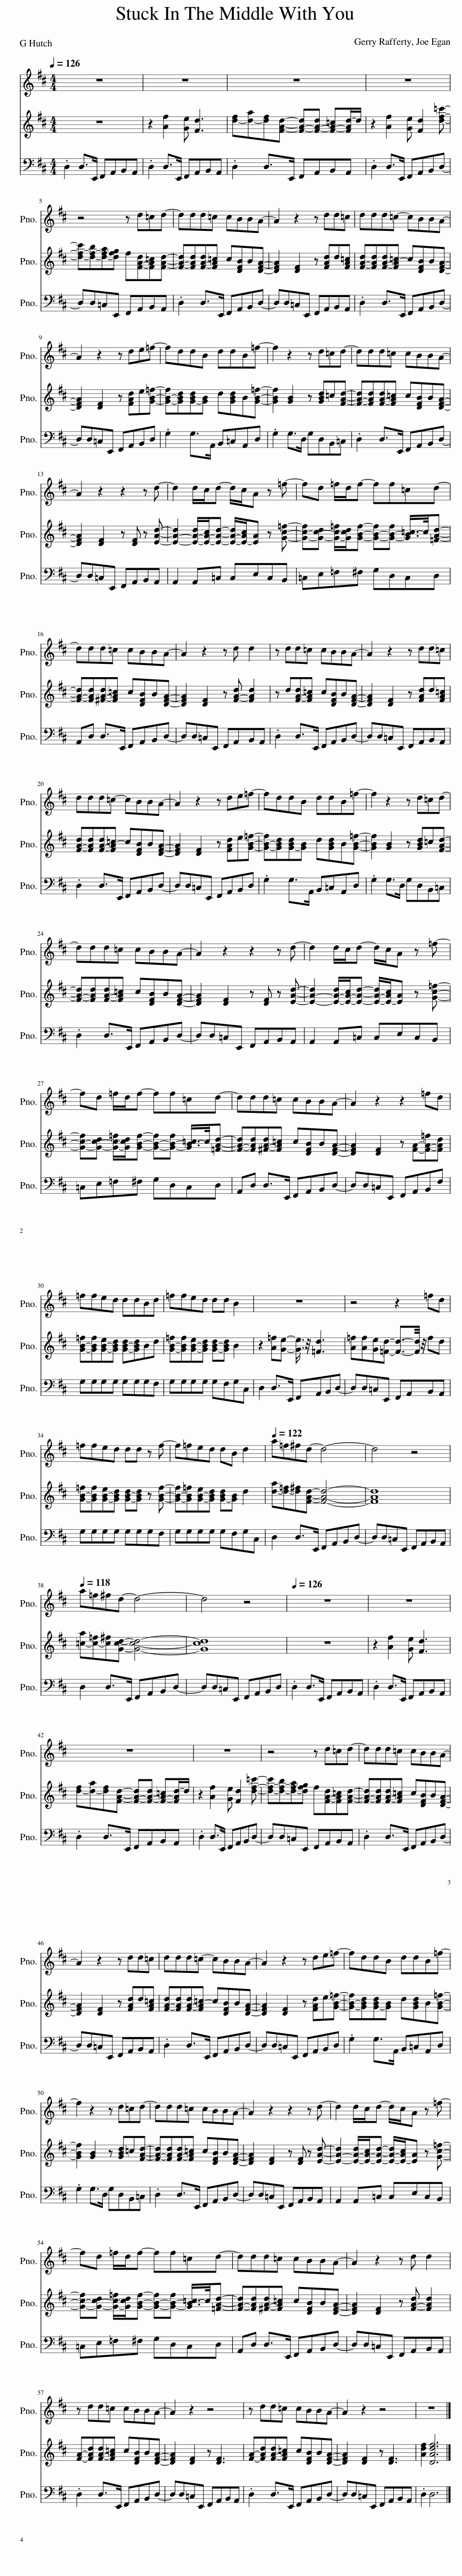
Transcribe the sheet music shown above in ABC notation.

X:1
%%score 1 2 3
L:1/8
Q:1/4=126
M:4/4
I:linebreak $
K:D
V:1 treble
V:2 treble
V:3 bass
V:1
 z8 | z8 | z8 | z8 |$ z4 z d=cd- | %5
 ddd=c cBBA- | A2 z2 z dd=c | ddd=c- cBBA- |$ A2 z2 z de=f- | fddB ddB=f- | %10
 f2 z2 z d=cd- | ddd=c cBBA- |$ A2 z2 z2 z d- | d2 d/c/d- d/c/A z =f- | fd =f/d/f- ff=cd- |$ %15
 ddd=c cBBA- | A2 z2 z d d2 | z dd=c cBBA- | A2 z2 z dd=c |$ ddd=c- cBBA- | %20
 A2 z2 z de=f- | fddB ddB=f- | f2 z2 z d=cd- |$ ddd=c cBBA- | A2 z2 z2 z d- | %25
 d2 d/c/d- d/c/A z =f- |$ fd =f/d/f- ff=cd- | ddd=c cBBA- | A2 z2 z2 =fd |$ =ffed ddBd | %30
 =ffed dd B2 | z8 | z4 z2 =fd |$ =ffed dd z f- | f=fed dB d2 | %35
[Q:1/4=122] a=f^fd- d4- | d4 z4 |$[Q:1/4=118] a=f^fd- d4- | d4 z4 |[Q:1/4=126] z8 | %40
 z8 |$ z8 | z8 | z4 z d=cd- | ddd=c cBBA- |$ %45
 A2 z2 z dd=c | ddd=c- cBBA- | A2 z2 z de=f- | fddB ddB=f- |$ f2 z2 z d=cd- | %50
 ddd=c cBBA- | A2 z2 z2 z d- | d2 d/c/d- d/c/A z =f- |$ fd =f/d/f- ff=cd- | ddd=c cBBA- | %55
 A2 z2 z d d2 |$ z dd=c cBBA- | A2 z2 z4 | z dd=c cBBA- | A2 z2 z4 | %60
 z8 |] %61
V:2
 z8 | z2 [Af]2 [Ge] [Fd]3 | [d-f][d-a][df][FAd]- [F-A-d][F-A-d] [F-A-=c][FAd-]/d/ | z2 [Af]2 [Ge] [Fd]2 [df=c']- |$ [d-f-c'][d-f-b][d-f-a][dfg] f[F-A-d][FA=c][FAd]- | %5
 [F-A-d][FAd][F-A-d][FA=c] c[DFB]B[DFA]- | [DFA]2 [DF]2 z [FAd]d[FA=c] | [F-A-d][FAd][F-A-d][FA=c-] c[DFB]B[DFA]- |$ [DFA]2 [DF]2 z [FAd]e[GB=f]- | [G-B-f][GBd][G-Bd][GB] d[GBd]B[GB=f]- | %10
 [GBf]2 [GB]2 z [GBd]=c[FAd]- | [F-A-d][FAd][F-A-d][FA=c] c[DFB]B[DFA]- |$ [DFA]2 [DF]2 z [DF] z [EAd]- | [E-A-d]2 [E-A-d]/[E-A-c]/[EAd]- [E-A-d]/[E-Ac]/[EA] z [Gc=f]- | [G-c-f][G-c-d] [G-c-=f]/[Gcd]/[GBf]- [G-B-f][G-B-f] [GB=c-]/>c/[=FAd]- |$ %15
 [F-A-d][FAd][^F-A-d][FA=c] c[DFB]B[DFA]- | [DFA]2 [DF]2 z [F-A-d] [FAd]2 | z d[F-A-d][FA=c] c[DFB]B[DFA]- | [DFA]2 [DF]2 z [FAd]d[FA=c] |$ [F-A-d][FAd][F-A-d][FA=c-] c[DFB]B[DFA]- | %20
 [DFA]2 [DF]2 z [FAd]e[GB=f]- | [G-B-f][GBd][G-Bd][GB] d[GBd]B[GB=f]- | [GBf]2 [GB]2 z [GBd]=c[FAd]- |$ [F-A-d][FAd][F-A-d][FA=c] c[DFB]B[DFA]- | [DFA]2 [DF]2 z [DF] z [EAd]- | %25
 [E-A-d]2 [E-A-d]/[E-A-c]/[EAd]- [E-A-d]/[E-Ac]/[EA] z [Gc=f]- |$ [G-c-f][G-c-d] [G-c-=f]/[Gcd]/[GBf]- [G-B-f][G-B-f] [GB=c-]/>c/[=FAd]- | [F-A-d][FAd][^F-A-d][FA=c] c[DFB]B[DFA]- | [DFA]2 [DF]2 z [FA]-[F-A-=f][FAd] |$ [G-B-=f][GBf][G-B-e][GBd] [G-B-d][GBd]Bd | %30
 [G-B-=f][GBf][G-B-e][GBd] [G-B-d][GBd] B2 | z2 [A=f][Ge]- [Ge]3/4 z/4 [=Fd]3 | [A=f][Af][Ge][=Fd]- [Fd]3/2-[Fd]/4 z/4 fd |$ [G-B-=f][GBf][G-B-e][GBd] [G-B-d][GBd] z [GBf]- | [G-B-f][GB=f][G-B-e][GBd] [G-Bd][GB] d2 | %35
 [d-a][d-=f][d^f][FAd]- [FAd]4- | [FAd]8 |$ [=c-a][c-=f][c^f][Gcd]- [Gcd]4- | [Gcd]8 | z8 | %40
 z2 [Af]2 [Ge] [Fd]3 |$ [d-f][d-a][df][FAd]- [F-A-d][F-A-d] [F-A-=c][FAd-]/d/ | z2 [Af]2 [Ge] [Fd]2 [df=c']- | [d-f-c'][d-f-b][d-f-a][dfg] f[F-A-d][FA=c][FAd]- | [F-A-d][FAd][F-A-d][FA=c] c[DFB]B[DFA]- |$ %45
 [DFA]2 [DF]2 z [FAd]d[FA=c] | [F-A-d][FAd][F-A-d][FA=c-] c[DFB]B[DFA]- | [DFA]2 [DF]2 z [FAd]e[GB=f]- | [G-B-f][GBd][G-Bd][GB] d[GBd]B[GB=f]- |$ [GBf]2 [GB]2 z [GBd]=c[FAd]- | %50
 [F-A-d][FAd][F-A-d][FA=c] c[DFB]B[DFA]- | [DFA]2 [DF]2 z [DF] z [EAd]- | [E-A-d]2 [E-A-d]/[E-A-c]/[EAd]- [E-A-d]/[E-Ac]/[EA] z [Gc=f]- |$ [G-c-f][G-c-d] [G-c-=f]/[Gcd]/[GBf]- [G-B-f][G-B-f] [GB=c-]/>c/[=FAd]- | [F-A-d][FAd][^F-A-d][FA=c] c[DFB]B[DFA]- | %55
 [DFA]2 [DF]2 z [F-A-d] [FAd]2 |$ [FA]-[FAd][F-A-d][FA=c] c[DFB]B[DFA]- | [DFA]2 [DF]2 z [DF]3 | [FA]-[FAd][F-A-d][FA=c] c[DFB]B[DFA]- | [DFA]2 [DF]2 z [DF]3 | %60
 [Adf]2 [DAdf]6 |] %61
V:3
 .D,2 D,>E,, F,,A,,B,,A,, | .D,2 D,>E,, F,,A,,B,,A,, | .D,2 D,>E,, F,,A,,B,,A,, | .D,2 D,>E,, F,,A,,B,,D,- |$ D,D,=C,E,, F,,A,,B,,A,, | %5
 .D,2 D,>E,, F,,A,,B,,D,- | D,D,=C,E,, F,,A,,B,,A,, | .D,2 D,>E,, F,,A,,B,,D,- |$ D,D,=C,E,, F,,A,,B,,D, | .G,2 G,>A,, B,,=C,A,,D, | %10
 .G,2 G,>D, G,D,B,,=C, | .D,2 D,>E,, F,,A,,B,,D,- |$ D,D,=C,E,, F,,A,,B,,A,, | A,,2 A,,=C, C,E,C,B,, | =C,E,=F,^F, G,D,C,D, |$ %15
 A,,D, D,>E,, F,,A,,B,,D,- | D,D,=C,E,, F,,A,,B,,A,, | .D,2 D,>E,, F,,A,,B,,D,- | D,D,=C,E,, F,,A,,B,,A,, |$ .D,2 D,>E,, F,,A,,B,,D,- | %20
 D,D,=C,E,, F,,A,,B,,D, | .G,2 G,>A,, B,,=C,A,,D, | .G,2 G,>D, G,D,B,,=C, |$ .D,2 D,>E,, F,,A,,B,,D,- | D,D,=C,E,, F,,A,,B,,A,, | %25
 A,,2 A,,=C, C,E,C,B,, |$ =C,E,=F,^F, G,D,C,D, | A,,D, D,>E,, F,,A,,B,,D,- | D,D,=C,E,, F,,A,,B,,F, |$ G,G,G,G, G,G,G,F, | %30
 G,G,G,G, G,F,G,C, | D,2 D,>E,, F,,A,,B,,D,- | D,D,=C,E,, F,,A,,B,,A,, |$ G,G,G,G, G,G,G,F, | G,G,G,G, G,F,G,C, | %35
 D,2 D,>E,, F,,A,,B,,D,- | D,D,=C,E,, F,,A,,B,,A,, |$ D,2 D,>E,, F,,A,,B,,D,- | D,D,=C,E,, F,,A,,B,,D, | .D,2 D,>E,, F,,A,,B,,A,, | %40
 .D,2 D,>E,, F,,A,,B,,A,, |$ .D,2 D,>E,, F,,A,,B,,A,, | .D,2 D,>E,, F,,A,,B,,D,- | D,D,=C,E,, F,,A,,B,,A,, | .D,2 D,>E,, F,,A,,B,,D,- |$ %45
 D,D,=C,E,, F,,A,,B,,A,, | .D,2 D,>E,, F,,A,,B,,D,- | D,D,=C,E,, F,,A,,B,,D, | .G,2 G,>A,, B,,=C,A,,D, |$ .G,2 G,>D, G,D,B,,=C, | %50
 .D,2 D,>E,, F,,A,,B,,D,- | D,D,=C,E,, F,,A,,B,,A,, | A,,2 A,,=C, C,E,C,B,, |$ =C,E,=F,^F, G,D,C,D, | A,,D, D,>E,, F,,A,,B,,D,- | %55
 D,D,=C,E,, F,,A,,B,,A,, |$ .D,2 D,>E,, F,,A,,B,,D,- | D,D,=C,E,, F,,A,,B,,A,, | .D,2 D,>E,, F,,A,,B,,D,- | D,D,=C,E,, F,,A,,B,,A,, | %60
 .D,2 D,6 |] %61
